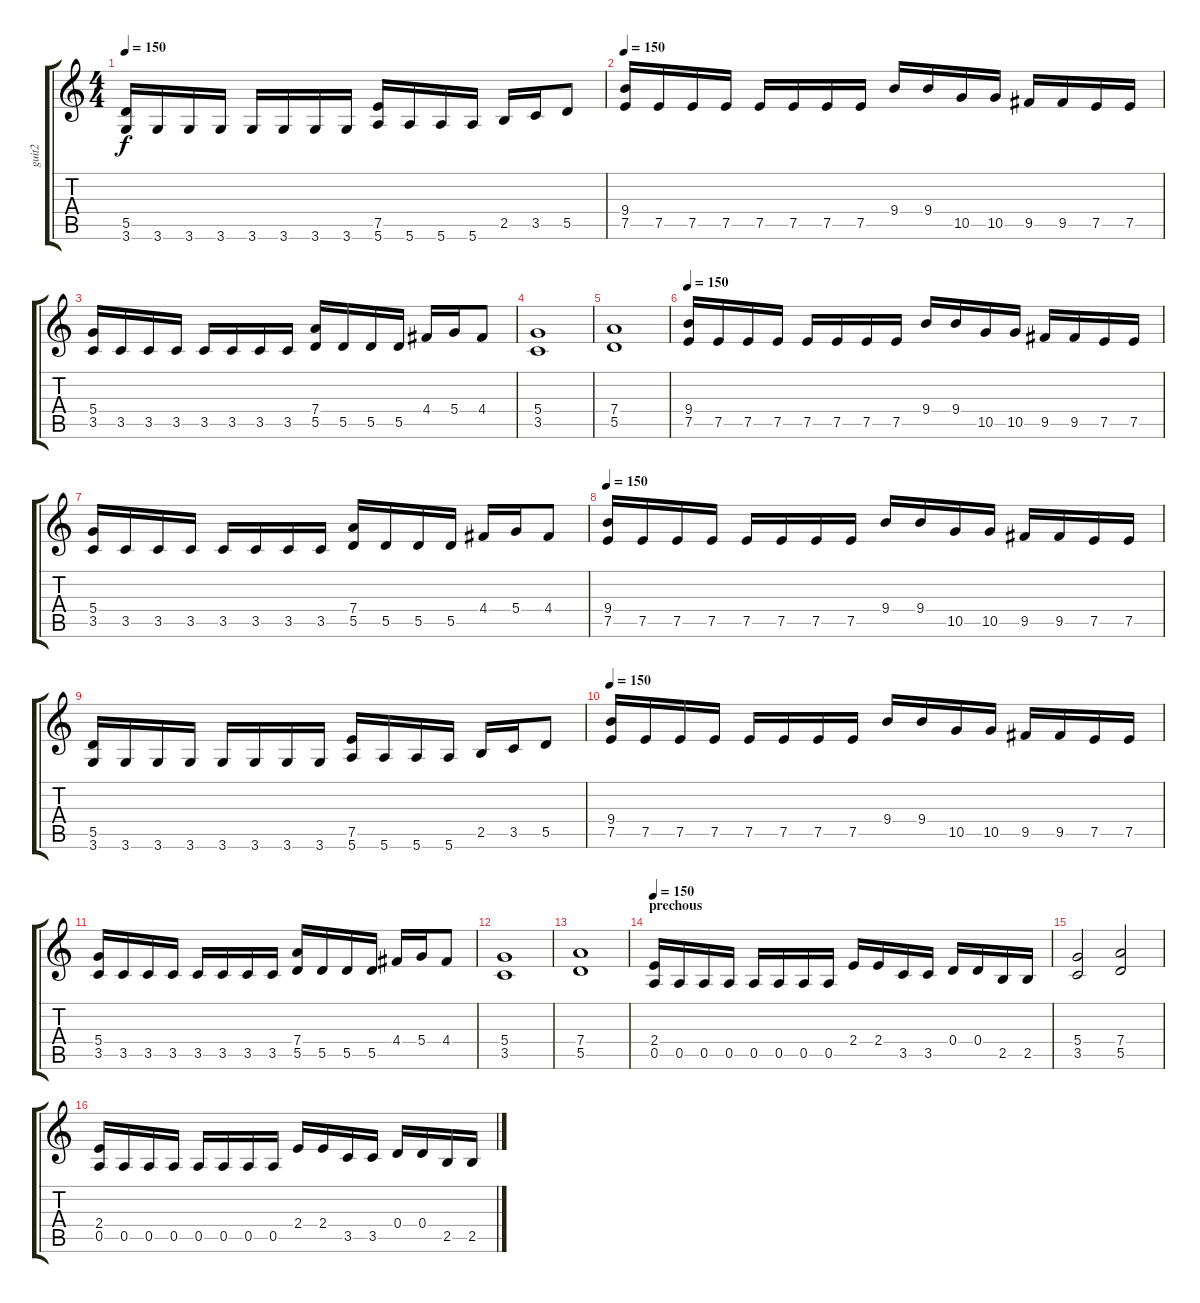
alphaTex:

\track ("guit2" "guit2") {instrument distortionguitar}
\staff {score tabs}
\tuning (E4 B3 G3 D3 A2 E2) {hide}
\ts (4 4)
\tempo 150
\clef g2
\ks c
(5.5 3.6).16{dy f} 3.6.16 3.6.16 3.6.16 3.6.16 3.6.16 3.6.16 3.6.16 (7.5 5.6).16 5.6.16 5.6.16 5.6.16 2.5.16 3.5.16 5.5.8 |
\tempo 150
(9.4 7.5).16{instrument distortionguitar} 7.5.16 7.5.16 7.5.16 7.5.16 7.5.16 7.5.16 7.5.16 9.4.16 9.4.16 10.5.16 10.5.16 9.5.16 9.5.16 7.5.16 7.5.16 |
(5.4 3.5).16 3.5.16 3.5.16 3.5.16 3.5.16 3.5.16 3.5.16 3.5.16 (7.4 5.5).16 5.5.16 5.5.16 5.5.16 4.4.16 5.4.16 4.4.8 |
(5.4 3.5).1 |
(7.4 5.5).1 |
\tempo 150
(9.4 7.5).16{instrument distortionguitar} 7.5.16 7.5.16 7.5.16 7.5.16 7.5.16 7.5.16 7.5.16 9.4.16 9.4.16 10.5.16 10.5.16 9.5.16 9.5.16 7.5.16 7.5.16 |
(5.4 3.5).16 3.5.16 3.5.16 3.5.16 3.5.16 3.5.16 3.5.16 3.5.16 (7.4 5.5).16 5.5.16 5.5.16 5.5.16 4.4.16 5.4.16 4.4.8 |
\tempo 150
(9.4 7.5).16{instrument distortionguitar} 7.5.16 7.5.16 7.5.16 7.5.16 7.5.16 7.5.16 7.5.16 9.4.16 9.4.16 10.5.16 10.5.16 9.5.16 9.5.16 7.5.16 7.5.16 |
(5.5 3.6).16 3.6.16 3.6.16 3.6.16 3.6.16 3.6.16 3.6.16 3.6.16 (7.5 5.6).16 5.6.16 5.6.16 5.6.16 2.5.16 3.5.16 5.5.8 |
\tempo 150
(9.4 7.5).16{instrument distortionguitar} 7.5.16 7.5.16 7.5.16 7.5.16 7.5.16 7.5.16 7.5.16 9.4.16 9.4.16 10.5.16 10.5.16 9.5.16 9.5.16 7.5.16 7.5.16 |
(5.4 3.5).16 3.5.16 3.5.16 3.5.16 3.5.16 3.5.16 3.5.16 3.5.16 (7.4 5.5).16 5.5.16 5.5.16 5.5.16 4.4.16 5.4.16 4.4.8 |
(5.4 3.5).1 |
(7.4 5.5).1 |
\section ("" "prechous")
\tempo 150
(2.4 0.5).16{instrument distortionguitar} 0.5.16 0.5.16 0.5.16 0.5.16 0.5.16 0.5.16 0.5.16 2.4.16 2.4.16 3.5.16 3.5.16 0.4.16 0.4.16 2.5.16 2.5.16 |
(5.4 3.5).2 (7.4 5.5).2 |
(2.4 0.5).16 0.5.16 0.5.16 0.5.16 0.5.16 0.5.16 0.5.16 0.5.16 2.4.16 2.4.16 3.5.16 3.5.16 0.4.16 0.4.16 2.5.16 2.5.16
